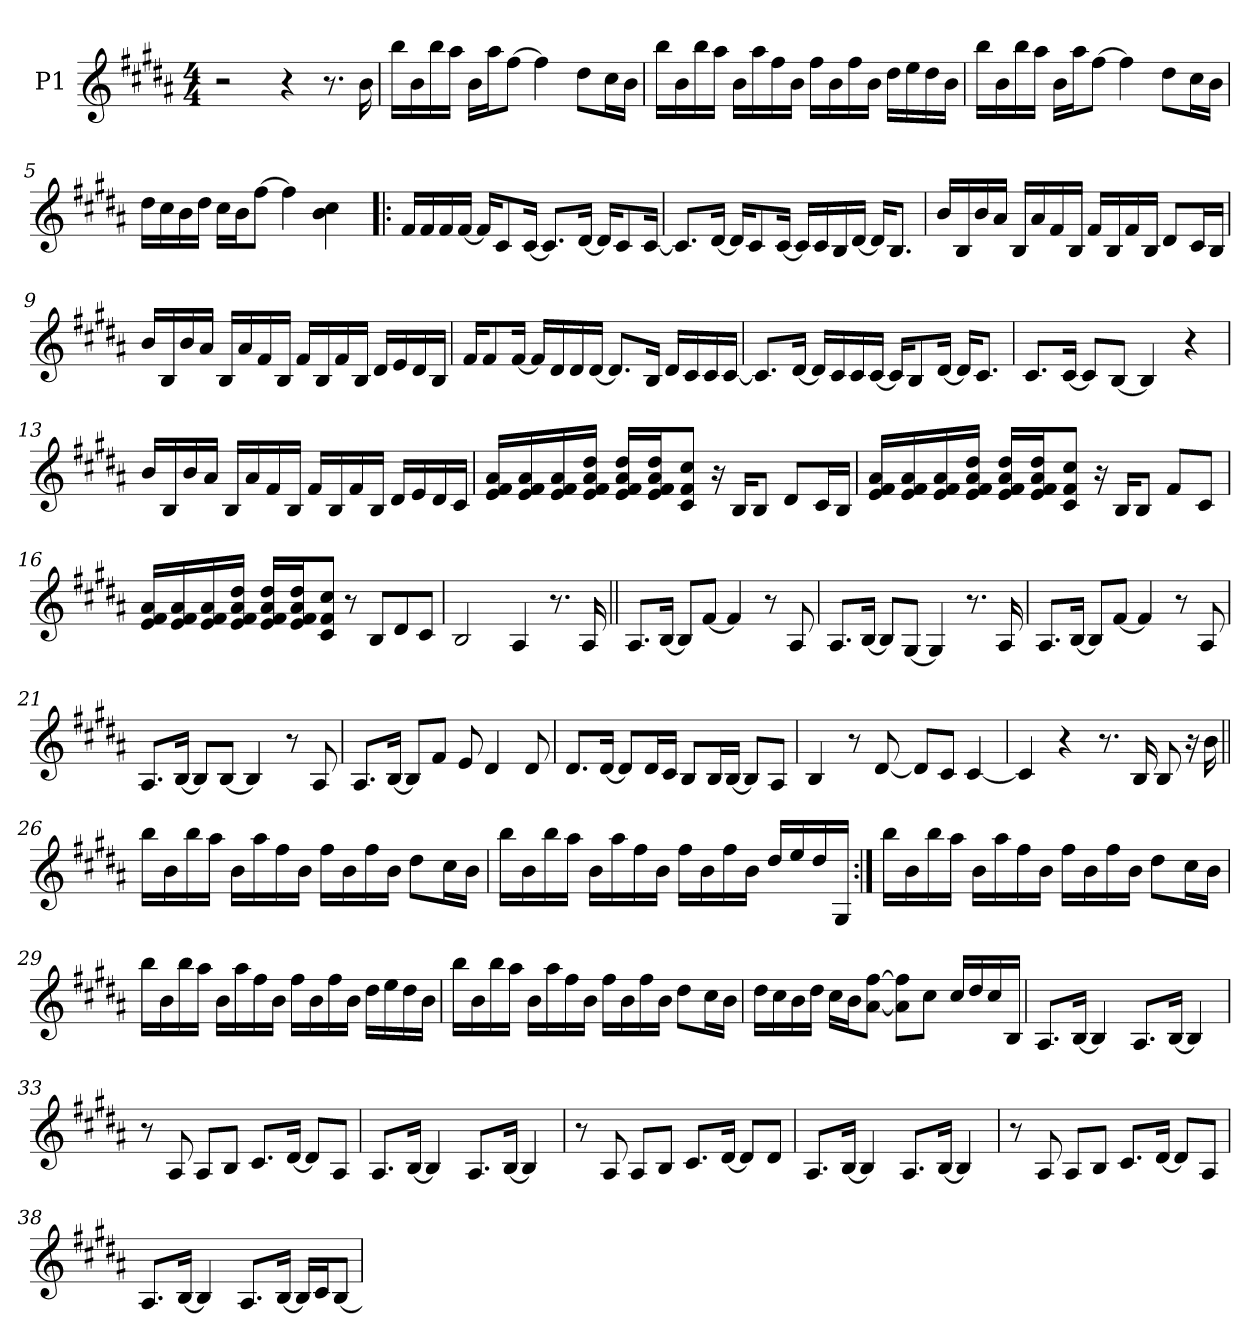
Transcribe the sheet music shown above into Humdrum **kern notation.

**kern
*part1
*staff1
*I"P1
*clefG2
*k[f#c#g#d#a#]
*B:
*M4/4
*MM100
=1
2r
4r
8.r
16b\
=2
16bb\LL
16b\
16bb\
16aa#\JJ
16b\LL
16aa#\J
[>8ff#\J
4ff#\]
8dd#\L
16cc#\L
16b\JJ
=3
16bb\LL
16b\
16bb\
16aa#\JJ
16b\LL
16aa#\
16ff#\
16b\JJ
16ff#\LL
16b\
16ff#\
16b\JJ
16dd#\LL
16ee\
16dd#\
16b\JJ
!!LO:LB:g=z
=4
16bb\LL
16b\
16bb\
16aa#\JJ
16b\LL
16aa#\J
[>8ff#\J
4ff#\]
8dd#\L
16cc#\L
16b\JJ
=5
16dd#\LL
16cc#\
16b\
16dd#\JJ
16cc#\LL
16b\J
[>8ff#\J
4ff#\]
4b\ 4cc#\
=6!|:
16f#/LL
16f#/
16f#/
[<16f#/JJ
16f#/KL]
8c#/
[<16c#/Jk
8.c#/L]
[<16d#/Jk
16d#/KL]
8c#/
[<16c#/Jk
!!LO:LB:g=z
=7
8.c#/L]
[<16d#/Jk
16d#/KL]
8c#/
[<16c#/Jk
16c#/LL]
16c#/
16B/
[<16d#/JJ
16d#/KL]
8.B/J
=8
16b/LL
16B/
16b/
16a#/JJ
16B/LL
16a#/
16f#/
16B/JJ
16f#/LL
16B/
16f#/
16B/JJ
8d#/L
16c#/L
16B/JJ
=9
16b/LL
16B/
16b/
16a#/JJ
16B/LL
16a#/
16f#/
16B/JJ
16f#/LL
16B/
16f#/
16B/JJ
16d#/LL
16e/
16d#/
16B/JJ
!!LO:LB:g=z
=10
16f#/KL
8f#/
[<16f#/Jk
16f#/LL]
16d#/
16d#/
[<16d#/JJ
8.d#/L]
16B/Jk
16d#/LL
16c#/
16c#/
[<16c#/JJ
=11
8.c#/L]
[<16d#/Jk
16d#/LL]
16c#/
16c#/
[<16c#/JJ
16c#/KL]
8B/
[<16d#/Jk
16d#/KL]
8.c#/J
=12
8.c#/L
[<16c#/Jk
8c#/L]
[<8B/J
4B/]
4r
!!LO:LB:g=z
=13
16b/LL
16B/
16b/
16a#/JJ
16B/LL
16a#/
16f#/
16B/JJ
16f#/LL
16B/
16f#/
16B/JJ
16d#/LL
16e/
16d#/
16c#/JJ
=14
16e/ 16f#/ 16a#/LL
16e/ 16f#/ 16a#/
16e/ 16f#/ 16a#/
16e/ 16f#/ 16a#/ 16dd#/JJ
16e/ 16f#/ 16a#/ 16dd#/LL
16e/ 16f#/ 16a#/ 16dd#/J
8c#/ 8f#/ 8cc#/J
16r
16B/KL
8B/J
8d#/L
16c#/L
16B/JJ
!!LO:LB:g=z
=15
16e/ 16f#/ 16a#/LL
16e/ 16f#/ 16a#/
16e/ 16f#/ 16a#/
16e/ 16f#/ 16a#/ 16dd#/JJ
16e/ 16f#/ 16a#/ 16dd#/LL
16e/ 16f#/ 16a#/ 16dd#/J
8c#/ 8f#/ 8cc#/J
16r
16B/KL
8B/J
8f#/L
8c#/J
=16
16e/ 16f#/ 16a#/LL
16e/ 16f#/ 16a#/
16e/ 16f#/ 16a#/
16e/ 16f#/ 16a#/ 16dd#/JJ
16e/ 16f#/ 16a#/ 16dd#/LL
16e/ 16f#/ 16a#/ 16dd#/J
8c#/ 8f#/ 8cc#/J
8r
8B/L
8d#/
8c#/J
=17
2B/
4A#/
8.r
16A#/
!!LO:LB:g=z
=18||
8.A#/L
[<16B/Jk
8B/L]
[<8f#/J
4f#/]
8r
8A#/
=19
8.A#/L
[<16B/Jk
8B/L]
[<8G#/J
4G#/]
8.r
16A#/
=20
8.A#/L
[<16B/Jk
8B/L]
[<8f#/J
4f#/]
8r
8A#/
=21
8.A#/L
[<16B/Jk
8B/L]
[<8B/J
4B/]
8r
8A#/
!!LO:LB:g=z
=22
8.A#/L
[<16B/Jk
8B/L]
8f#/J
8e/
4d#/
8d#/
=23
8.d#/L
[<16d#/Jk
8d#/L]
16d#/L
16c#/JJ
8B/L
16B/L
[<16B/JJ
8B/L]
8A#/J
=24
4B/
8r
[<8d#/
8d#/L]
8c#/J
[<4c#/
=25
4c#/]
4r
8.r
16B/
8B/
16r
16b\
!!LO:LB:g=z
=26||
16bb\LL
16b\
16bb\
16aa#\JJ
16b\LL
16aa#\
16ff#\
16b\JJ
16ff#\LL
16b\
16ff#\
16b\JJ
8dd#\L
16cc#\L
16b\JJ
=27
16bb\LL
16b\
16bb\
16aa#\JJ
16b\LL
16aa#\
16ff#\
16b\JJ
16ff#\LL
16b\
16ff#\
16b\JJ
16dd#/LL
16ee/
16dd#/
16G#/JJ
!!LO:LB:g=z
=28:|!
16bb\LL
16b\
16bb\
16aa#\JJ
16b\LL
16aa#\
16ff#\
16b\JJ
16ff#\LL
16b\
16ff#\
16b\JJ
8dd#\L
16cc#\L
16b\JJ
=29
16bb\LL
16b\
16bb\
16aa#\JJ
16b\LL
16aa#\
16ff#\
16b\JJ
16ff#\LL
16b\
16ff#\
16b\JJ
16dd#\LL
16ee\
16dd#\
16b\JJ
=30
16bb\LL
16b\
16bb\
16aa#\JJ
16b\LL
16aa#\
16ff#\
16b\JJ
16ff#\LL
16b\
16ff#\
16b\JJ
8dd#\L
16cc#\L
16b\JJ
!!LO:PB:g=z
=31
16dd#\LL
16cc#\
16b\
16dd#\JJ
16cc#\LL
16b\J
[<8a#\ [>8ff#\J
8a#\] 8ff#\]L
8cc#\J
16cc#/LL
16dd#/
16cc#/
16B/JJ
=32
8.A#/L
[<16B/Jk
4B/]
8.A#/L
[<16B/Jk
4B/]
=33
8r
8A#/
8A#/L
8B/J
8.c#/L
[<16d#/Jk
8d#/L]
8A#/J
=34
8.A#/L
[<16B/Jk
4B/]
8.A#/L
[<16B/Jk
4B/]
!!LO:LB:g=z
=35
8r
8A#/
8A#/L
8B/J
8.c#/L
[<16d#/Jk
8d#/L]
8d#/J
=36
8.A#/L
[<16B/Jk
4B/]
8.A#/L
[<16B/Jk
4B/]
=37
8r
8A#/
8A#/L
8B/J
8.c#/L
[<16d#/Jk
8d#/L]
8A#/J
=38
8.A#/L
[<16B/Jk
4B/]
8.A#/L
[<16B/Jk
16B/LL]
16c#/J
[<8B/J
=
*-
